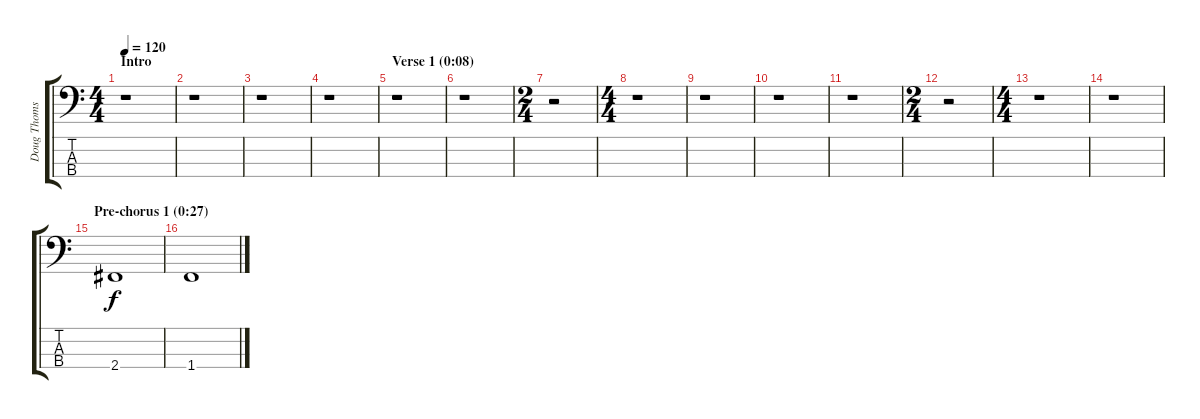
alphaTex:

\track ("Doug Thomson (bass)" "Doug Thoms") {instrument electricbassfinger}
\staff {score tabs}
\tuning (G2 D2 A1 E1) {hide}
\ts (4 4)
\section ("" "Intro")
\tempo 120
\clef f4
\ks c
r.1{dy f instrument electricbassfinger} |
r.1 |
r.1 |
r.1 |
\section ("" "Verse 1 (0:08)")
r.1 |
r.1 |
\ts (2 4)
r.2 |
\ts (4 4)
r.1 |
r.1 |
r.1 |
r.1 |
\ts (2 4)
r.2 |
\ts (4 4)
r.1 |
r.1 |
\section ("" "Pre-chorus 1 (0:27)")
2.4.1 |
1.4.1
